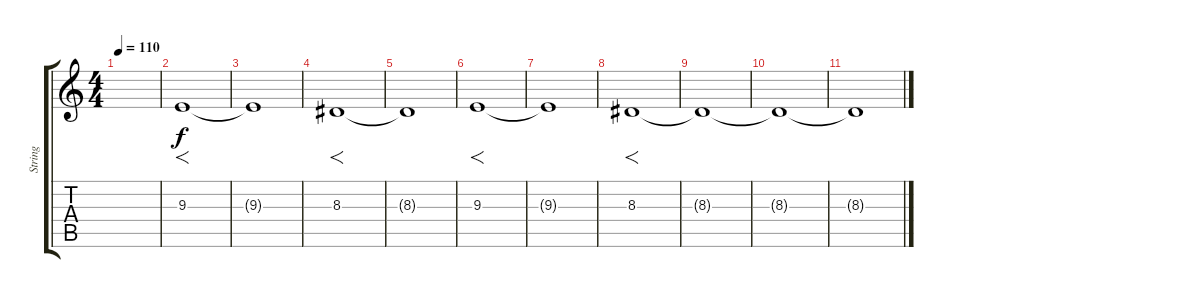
\track ("String" "String") {instrument stringensemble1}
\staff {score tabs}
\tuning (E4 B3 G3 D3 A2 E2) {hide}
\ts (4 4)
\tempo 110
\clef g2
\ks c
|
9.3.1{f instrument stringensemble1} |
9.3{t}.1 |
8.3.1{f} |
8.3{t}.1 |
9.3.1{f instrument stringensemble1} |
9.3{t}.1 |
8.3.1{f} |
8.3{t}.1 |
8.3{t}.1 |
8.3{t}.1
